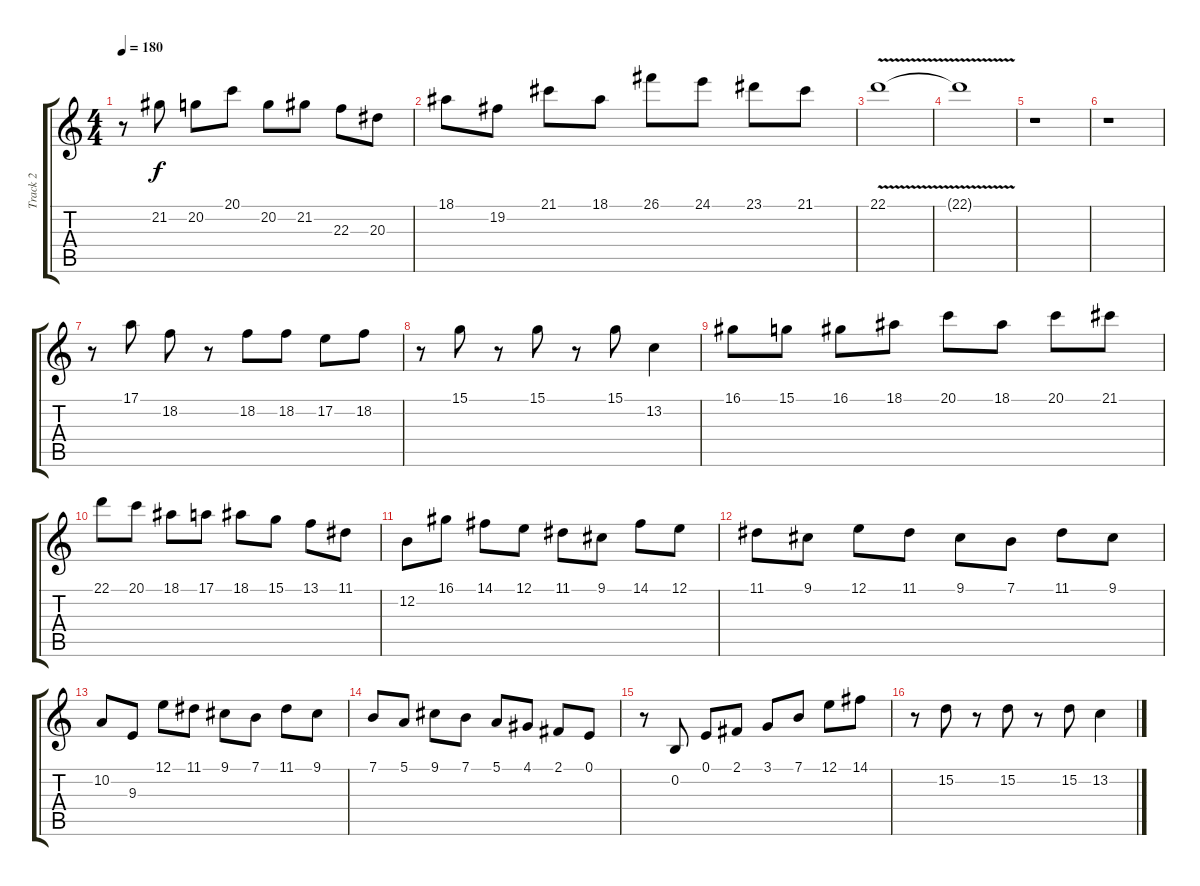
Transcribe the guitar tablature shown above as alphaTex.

\track ("Track 2" "Track 2") {instrument violin}
\staff {score tabs}
\tuning (E4 B3 G3 D3 A2 E2) {hide}
\ts (4 4)
\tempo 180
\clef g2
\ks c
r.8{dy f} 21.2.8 20.2.8 20.1.8 20.2.8 21.2.8 22.3.8 20.3.8 |
18.1.8 19.2.8 21.1.8 18.1.8 26.1.8 24.1.8 23.1.8 21.1.8 |
22.1{v}.1 |
22.1{t}.1{volume 0} |
r.1{volume 13} |
r.1 |
r.8 17.1.8 18.2.8 r.8 18.2.8 18.2.8 17.2.8 18.2.8 |
r.8 15.1.8 r.8 15.1.8 r.8 15.1.8 13.2.4 |
16.1.8 15.1.8 16.1.8 18.1.8 20.1.8 18.1.8 20.1.8 21.1.8 |
22.1.8 20.1.8 18.1.8 17.1.8 18.1.8 15.1.8 13.1.8 11.1.8 |
12.2.8 16.1.8 14.1.8 12.1.8 11.1.8 9.1.8 14.1.8 12.1.8 |
11.1.8 9.1.8 12.1.8 11.1.8 9.1.8 7.1.8 11.1.8 9.1.8 |
10.2.8 9.3.8 12.1.8 11.1.8 9.1.8 7.1.8 11.1.8 9.1.8 |
7.1.8 5.1.8 9.1.8 7.1.8 5.1.8 4.1.8 2.1.8 0.1.8 |
r.8 0.2.8 0.1.8 2.1.8 3.1.8 7.1.8 12.1.8 14.1.8 |
r.8 15.2.8 r.8 15.2.8 r.8 15.2.8 13.2.4
